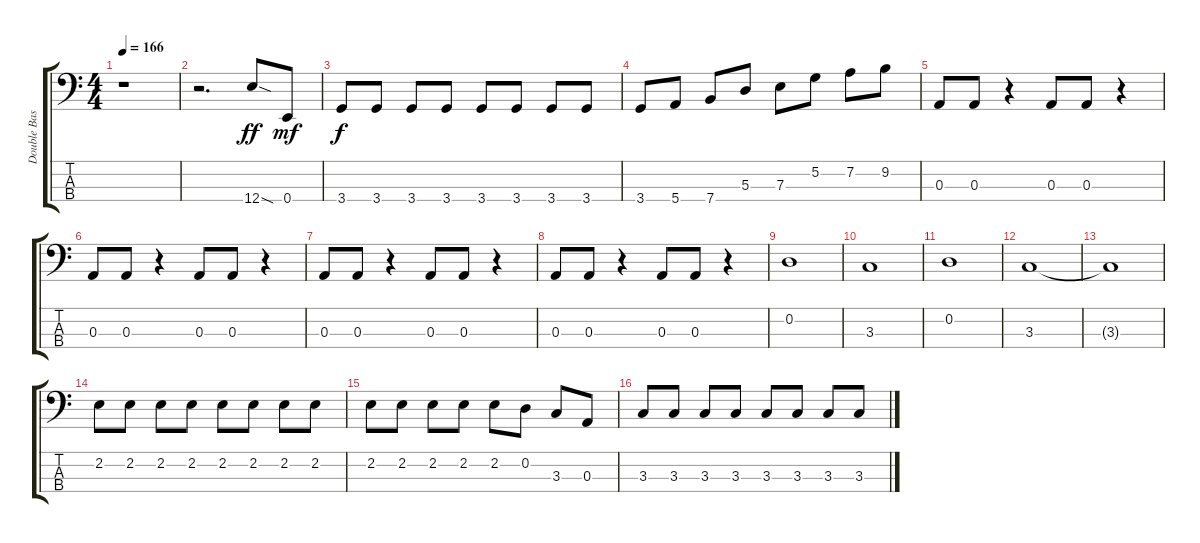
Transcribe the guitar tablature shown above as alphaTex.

\track ("Double Bass" "Double Bas") {instrument acousticbass}
\staff {score tabs}
\tuning (G2 D2 A1 E1) {hide}
\ts (4 4)
\tempo 166
\clef f4
\ks c
r.1{dy f} |
r.2{d} 12.4{sod}.8{dy ff} 0.4.8{dy mf} |
3.4.8{dy f} 3.4.8 3.4.8 3.4.8 3.4.8 3.4.8 3.4.8 3.4.8 |
3.4.8 5.4.8 7.4.8 5.3.8 7.3.8 5.2.8 7.2.8 9.2.8 |
0.3.8 0.3.8 r.4 0.3.8 0.3.8 r.4 |
0.3.8 0.3.8 r.4 0.3.8 0.3.8 r.4 |
0.3.8 0.3.8 r.4 0.3.8 0.3.8 r.4 |
0.3.8 0.3.8 r.4 0.3.8 0.3.8 r.4 |
0.2.1 |
3.3.1 |
0.2.1 |
3.3.1 |
3.3{t}.1 |
2.2.8 2.2.8 2.2.8 2.2.8 2.2.8 2.2.8 2.2.8 2.2.8 |
2.2.8 2.2.8 2.2.8 2.2.8 2.2.8 0.2.8 3.3.8 0.3.8 |
3.3.8 3.3.8 3.3.8 3.3.8 3.3.8 3.3.8 3.3.8 3.3.8
